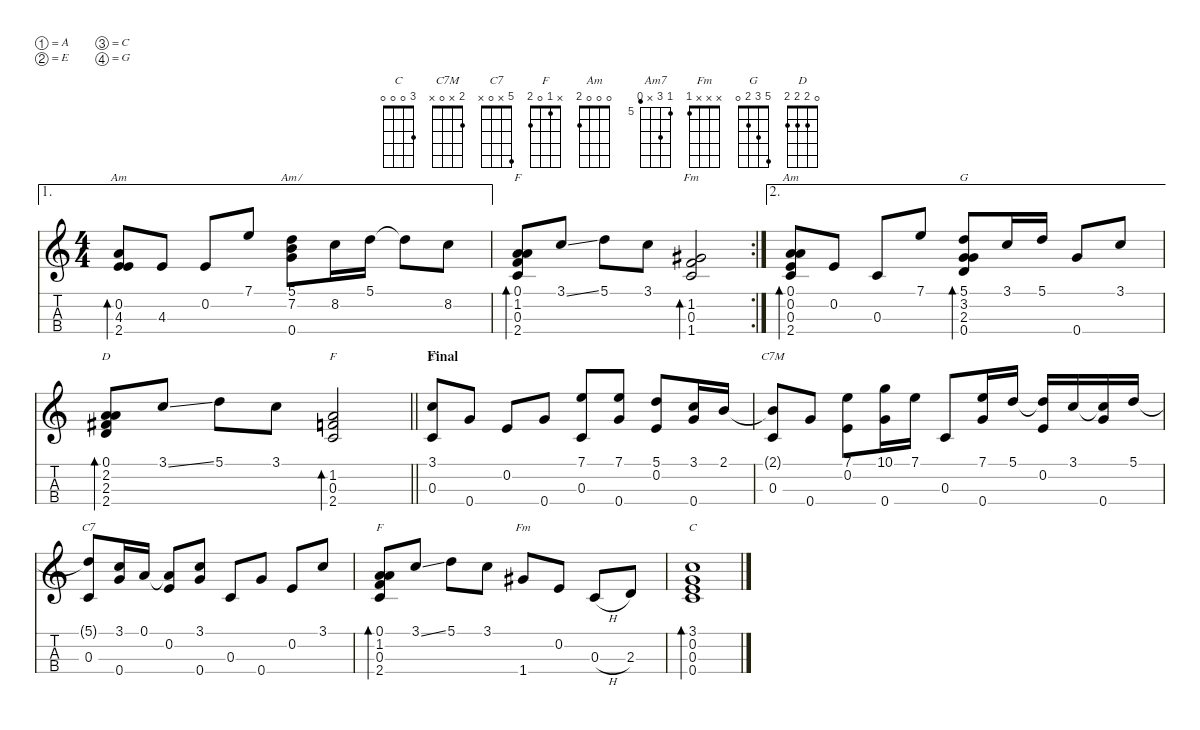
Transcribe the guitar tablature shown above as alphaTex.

\defaultSystemsLayout 4
\hideDynamics
\bracketExtendMode nobrackets
\otherSystemsTrackNameOrientation horizontal
\defaultBarNumberDisplay Hide
\track ("Ukulele" " ") {instrument acousticguitarnylon}
\staff {score tabs}
\tuning (A4 E4 C4 G4)
\displaytranspose 0
\chord ("C" 3 x 0 x)
\chord ("C7M" 2 x 0 x)
\chord ("C7" 5 x 0 x)
\chord ("F" 0 1 0 2)
\chord ("Am" x 0 4 2)
\chord ("Am7" 5 7 x 4) {firstfret 5}
\chord ("Fm" x 1 0 1)
\chord ("Am" 0 0 0 2)
\chord ("G" 5 3 2 0)
\chord ("D" 0 2 2 2)
\chord ("F" x 1 0 2)
\chord ("Fm" x x x 1)
\chord ("C" 3 0 0 0)
\ae 1
\ts (4 4)
\tempo (70 hide)
\clef g2
\ks c
(0.2 4.3 2.4).8{bd 30 ch "Am" dy mf beam Up} 4.3.8{beam Up} 0.2.8{beam Up} 7.1.8{beam Up} (5.1 7.2 0.4).8{ch "Am7" beam Down} 8.2.16{beam Down} 5.1.16{beam Down} 5.1{t}.8{beam Down} 8.2.8{beam Down} |
\rc 2
(0.1 1.2 0.3 2.4).8{bd 30 ch "F" beam Up} 3.1{ss}.8{beam Up} 5.1.8{beam Down} 3.1.8{beam Down} (1.2 0.3 1.4{acc #}).2{bd 30 ch "Fm" beam Up} |
\ae 2
(0.1 0.2 0.3 2.4).8{bd 30 ch "Am" beam Up} 0.2.8{beam Up} 0.3.8{beam Up} 7.1.8{beam Up} (5.1 3.2 2.3 0.4).8{bd 30 ch "G" beam Up} 3.1.16{beam Up} 5.1.16{beam Up} 0.4.8{beam Up} 3.1.8{beam Up} |
\barLineRight lightlight
(0.1 2.2{acc #} 2.3 2.4).8{bd 30 ch "D" beam Up} 3.1{ss}.8{beam Up} 5.1.8{beam Down} 3.1.8{beam Down} (1.2 0.3 2.4).2{bd 30 ch "F" beam Up} |
\section ("" "Final")
(3.1 0.3).8{ch "C" beam Up} 0.4.8{beam Up} 0.2.8{beam Up} 0.4.8{beam Up} (7.1 0.3).8{beam Up} (7.1 0.4).8{beam Up} (5.1 0.2).8{beam Up} (3.1 0.4).16{beam Up} 2.1.16{beam Up} |
(2.1{t} 0.3).8{ch "C7M" beam Up} 0.4.8{beam Up} (7.1 0.2).8{beam Down} (10.1 0.4).16{beam Down} 7.1.16{beam Down} 0.3.8{beam Up} (7.1 0.4).16{beam Up} 5.1.16{beam Up} (5.1{t} 0.2).16{beam Up} 3.1.16{beam Up} (3.1{t} 0.4).16{beam Up} 5.1.16{beam Up} |
(5.1{t} 0.3).8{ch "C7" beam Up} (3.1 0.4).16{beam Up} 0.1.16{beam Up} (0.1{t} 0.2).8{beam Up} (3.1 0.4).8{beam Up} 0.3.8{beam Up} 0.4.8{beam Up} 0.2.8{beam Up} 3.1.8{beam Up} |
(0.1 1.2 0.3 2.4).8{bd 30 ch "F" beam Up} 3.1{ss}.8{beam Up} 5.1.8{beam Down} 3.1.8{beam Down} 1.4{acc #}.8{ch "Fm" beam Up} 0.2.8{beam Up} 0.3{h}.8{beam Up} 2.3.8{beam Up} |
(3.1 0.2 0.3 0.4).1{bd 30 ch "C" beam Up}
